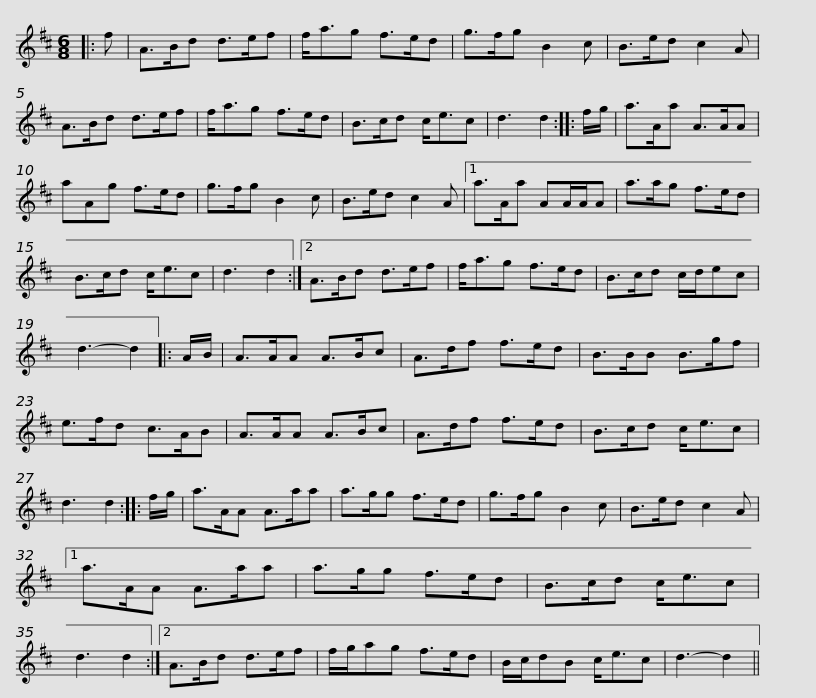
X:1
L:1/8
M:6/8
I:linebreak $
K:D
V:1 treble
V:1
|: f | A>Bd d>ef | f<ag f>ed | g>fg B2 c | B>ed c2 A | %5
 A>Bd d>ef | f<ag f>ed |$ B>cd c<ec | d3 d2 :: f/g/ | %10
 a>Aa A>AA | aAg f>ed | g>fg B2 c | B>ed c2 A |1 a>Aa AA/A/A |$ %15
 a>ag f>ed | B>cd c<ec | d3 d2 :|2 A>Bd d>ef | f<ag f>ed | %20
 B>cd c/d/ec | d3- d2 |: A/B/ |$ A>AA A>Bc | A>df f>ed | %25
 B>BB B>gf | e>fd c>AB | A>AA A>Bc | A>df f>ed |$ B>cd c<ec | %30
 d3 d2 :: f/g/ | a>AA A>aa | a>gg f>ed | g>fg B2 c | %35
 B>ed c2 A |1$ a>AA A>aa | a>gg f>ed | B>cd c<ec | d3 d2 :|2 %40
 A>Bd d>ef | f/g/ag f>ed |$ B/c/dB c<ec | d3- d2 || %44
